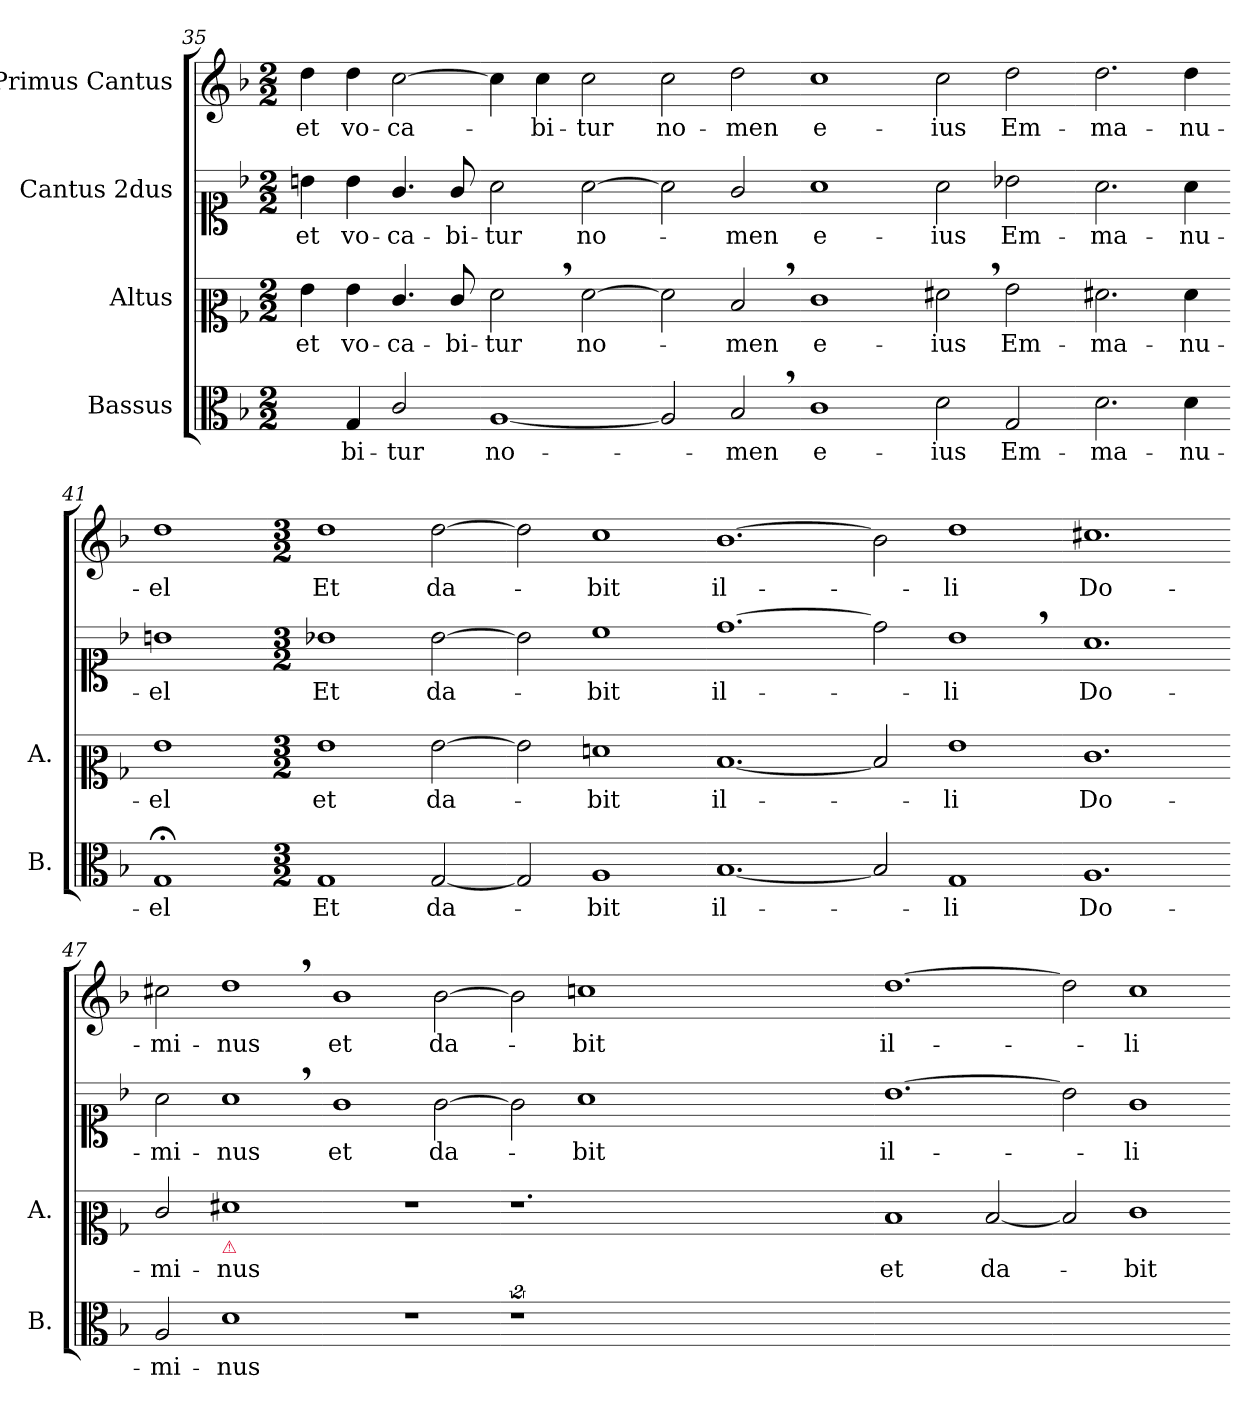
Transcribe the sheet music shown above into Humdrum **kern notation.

**kern	**text	**kern	**text	**kern	**text	**kern	**text
*part4	*part4	*part3	*part3	*part2	*part2	*part1	*part1
*staff4	*staff4	*staff3	*staff3	*staff2	*staff2	*staff1	*staff1
*I"Bassus	*	*I"Altus	*	*I"Cantus 2dus	*	*I"Primus Cantus	*
*I'B.	*	*I'A.	*	*	*	*	*
*clefC3	*	*clefC2	*	*clefC1	*	*clefG2	*
*k[b-]	*	*k[b-]	*	*k[b-]	*	*k[b-]	*
*M2/2	*	*M2/2	*	*M2/2	*	*M2/2	*
=35	=35	=35	=35	=35	=35	=35	=35
4ryy	.	4g\	et	4bn\	et	4dd\	et
4G/	-bi-	4g\	vo-	4b\	vo-	4dd\	vo-
2c/	-tur	4.e/	-ca-	4.g/	-ca-	[2cc\	-ca-
.	.	8e/	-bi-	8g/	-bi-	.	.
=36-	=36-	=36-	=36-	=36-	=36-	=36-	=36-
[1A	no-	2f,\	-tur	2a\	-tur	4cc\]	.
.	.	.	.	.	.	4cc\	-bi-
.	.	[2f\	no-	[2a\	no-	2cc\	-tur
=37-	=37-	=37-	=37-	=37-	=37-	=37-	=37-
2A]	.	2f\]	.	2a\]	.	2cc\	no-
2B-,/	-men	2d,/	-men	2g/	-men	2dd\	-men
=38-	=38-	=38-	=38-	=38-	=38-	=38-	=38-
1c	e-	1e	e-	1a	e-	1cc	e-
=39-	=39-	=39-	=39-	=39-	=39-	=39-	=39-
2d\	-ius	2f#X,\	-ius	2a\	-ius	2cc\	-ius
2G/	Em-	2g\	Em-	2b-X\	Em-	2dd\	Em-
=40-	=40-	=40-	=40-	=40-	=40-	=40-	=40-
2.d\	-ma-	2.f#X\	-ma-	2.a\	-ma-	2.dd\	-ma-
4d\	-nu-	4f#\	-nu-	4a\	-nu-	4dd\	-nu-
=41-	=41-	=41-	=41-	=41-	=41-	=41-	=41-
1G;<	-el	1g	-el	1bn	-el	1dd	-el
=42-	=42-	=42-	=42-	=42-	=42-	=42-	=42-
*M3/2	*	*M3/2	*	*M3/2	*	*M3/2	*
1G	Et	1g	et	1b-X	Et	1dd	Et
[2G/	da-	[2g\	da-	[2b-\	da-	[2dd\	da-
=43-	=43-	=43-	=43-	=43-	=43-	=43-	=43-
2G/]	.	2g\]	.	2b-\]	.	2dd\]	.
1A	-bit	1fn	-bit	1cc	-bit	1cc	-bit
=44-	=44-	=44-	=44-	=44-	=44-	=44-	=44-
[1.B-	il-	[1.d	il-	[1.dd	il-	[1.b-	il-
=45-	=45-	=45-	=45-	=45-	=45-	=45-	=45-
2B-]	.	2d]	.	2dd]	.	2b-]	.
1G	-li	1g	-li	1b-,	-li	1dd	-li
=46-	=46-	=46-	=46-	=46-	=46-	=46-	=46-
1.A	Do-	1.e	Do-	1.a	Do-	1.cc#X	Do-
=47-	=47-	=47-	=47-	=47-	=47-	=47-	=47-
2A/	-mi-	2e/	-mi-	2a\	-mi-	2cc#X\	-mi-
!	!	!LO:TX:b:color=crimson:t=⚠	!	!	!	!	!
1d	-nus	1f#X	-nus	1a,	-nus	1dd,	-nus
=48-	=48-	=48-	=48-	=48-	=48-	=48-	=48-
1.r	.	1.r	.	1g	et	1b-	et
.	.	.	.	[2g\	da-	[2b-\	da-
=49-	=49-	=49-	=49-	=49-	=49-	=49-	=49-
2%9r	.	1.r	.	2g\]	.	2b-\]	.
.	.	.	.	1a	-bit	1ccn	-bit
.	.	0.ryy	.	0.ryy	.	0.ryy	.
=50-	=50-	=50-	=50-	=50-	=50-	=50-	=50-
1.ryy	.	1d	et	[1.b-	il-	[1.dd	il-
.	.	[2d/	da-	.	.	.	.
=51-	=51-	=51-	=51-	=51-	=51-	=51-	=51-
1.ryy	.	2d/]	.	2b-]	.	2dd]	.
.	.	1e	-bit	1g	-li	1cc	-li
=-	=-	=-	=-	=-	=-	=-	=-
*-	*-	*-	*-	*-	*-	*-	*-
